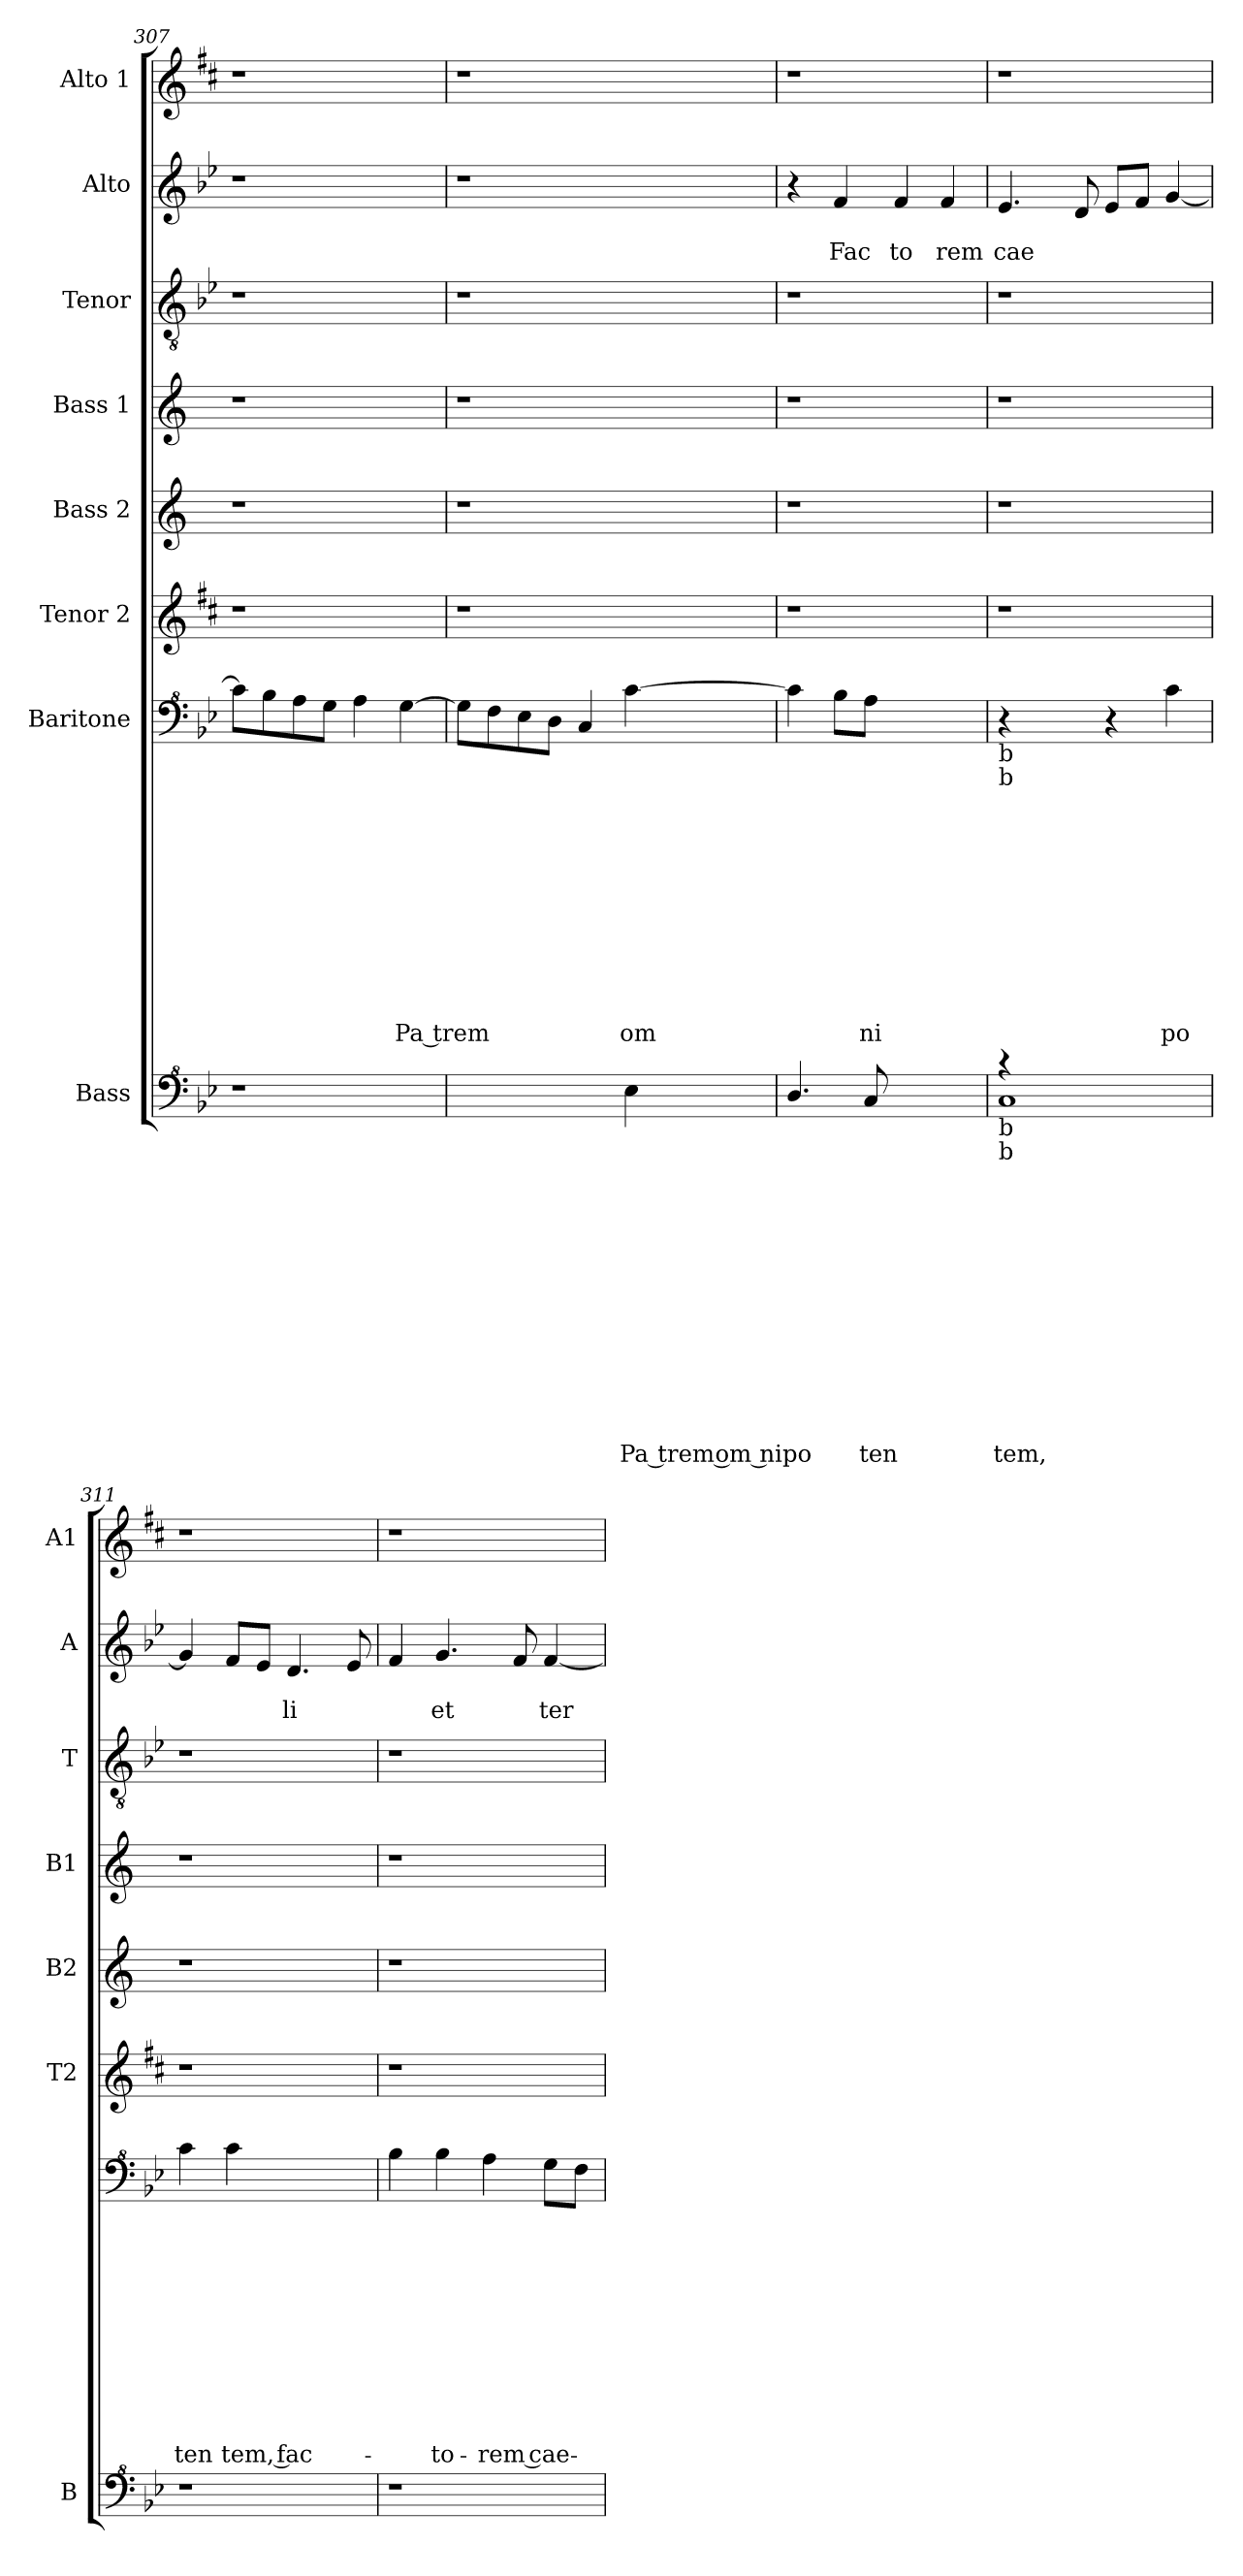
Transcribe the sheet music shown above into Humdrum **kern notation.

**kern	**text	**text	**text	**text	**text	**text	**text	**text	**text	**text	**text	**text	**text	**kern	**text	**text	**text	**text	**text	**text	**text	**text	**text	**text	**text	**kern	**kern	**kern	**kern	**kern	**text	**text	**kern
*part8	*part8	*part8	*part8	*part8	*part8	*part8	*part8	*part8	*part8	*part8	*part8	*part8	*part8	*part7	*part7	*part7	*part7	*part7	*part7	*part7	*part7	*part7	*part7	*part7	*part7	*part6	*part5	*part4	*part3	*part2	*part2	*part2	*part1
*staff8	*staff8	*staff8	*staff8	*staff8	*staff8	*staff8	*staff8	*staff8	*staff8	*staff8	*staff8	*staff8	*staff8	*staff7	*staff7	*staff7	*staff7	*staff7	*staff7	*staff7	*staff7	*staff7	*staff7	*staff7	*staff7	*staff6	*staff5	*staff4	*staff3	*staff2	*staff2	*staff2	*staff1
*I"Bass	*	*	*	*	*	*	*	*	*	*	*	*	*	*I"Baritone	*	*	*	*	*	*	*	*	*	*	*	*I"Tenor 2	*I"Bass 2	*I"Bass 1	*I"Tenor	*I"Alto	*	*	*I"Alto 1
*I'B	*	*	*	*	*	*	*	*	*	*	*	*	*	*	*	*	*	*	*	*	*	*	*	*	*	*I'T2	*I'B2	*I'B1	*I'T	*I'A	*	*	*I'A1
*clefF^4	*	*	*	*	*	*	*	*	*	*	*	*	*	*clefF^4	*	*	*	*	*	*	*	*	*	*	*	*clefG2	*clefG2	*clefG2	*clefGv2	*clefG2	*	*	*clefG2
*	*	*	*	*	*	*	*	*	*	*	*	*	*	*	*	*	*	*	*	*	*	*	*	*	*	*ITrd1c2	*	*	*ITrd1c2	*ITrd1c2	*	*	*ITrd1c2
*k[b-e-]	*	*	*	*	*	*	*	*	*	*	*	*	*	*k[b-e-]	*	*	*	*	*	*	*	*	*	*	*	*k[]	*k[]	*k[]	*k[b-e-a-d-]	*k[b-e-a-d-]	*	*	*k[]
*B-:	*	*	*	*	*	*	*	*	*	*	*	*	*	*B-:	*	*	*	*	*	*	*	*	*	*	*	*C:	*C:	*C:	*A-:	*A-:	*	*	*C:
=307	=307	=307	=307	=307	=307	=307	=307	=307	=307	=307	=307	=307	=307	=307	=307	=307	=307	=307	=307	=307	=307	=307	=307	=307	=307	=307	=307	=307	=307	=307	=307	=307	=307
1r	.	.	.	.	.	.	.	.	.	.	.	.	.	8cc\L]	.	.	.	.	.	.	.	.	.	.	.	1r	1r	1r	1r	1r	.	.	1r
.	.	.	.	.	.	.	.	.	.	.	.	.	.	8b-\	.	.	.	.	.	.	.	.	.	.	.	.	.	.	.	.	.	.	.
.	.	.	.	.	.	.	.	.	.	.	.	.	.	8a\	.	.	.	.	.	.	.	.	.	.	.	.	.	.	.	.	.	.	.
.	.	.	.	.	.	.	.	.	.	.	.	.	.	8g\J	.	.	.	.	.	.	.	.	.	.	.	.	.	.	.	.	.	.	.
.	.	.	.	.	.	.	.	.	.	.	.	.	.	4a\	.	.	.	.	.	.	.	.	.	.	.	.	.	.	.	.	.	.	.
!	!	!	!	!	!	!	!	!	!	!	!	!	!	!	!	!	!	!	!	!	!	!	!	!	!LO:LY:b	!	!	!	!	!	!	!	!
.	.	.	.	.	.	.	.	.	.	.	.	.	.	[>4g\	.	.	.	.	.	.	.	.	.	.	Pa trem	.	.	.	.	.	.	.	.
=308	=308	=308	=308	=308	=308	=308	=308	=308	=308	=308	=308	=308	=308	=308	=308	=308	=308	=308	=308	=308	=308	=308	=308	=308	=308	=308	=308	=308	=308	=308	=308	=308	=308
2.ryy	.	.	.	.	.	.	.	.	.	.	.	.	.	8g\L]	.	.	.	.	.	.	.	.	.	.	.	1r	1r	1r	1r	1r	.	.	1r
.	.	.	.	.	.	.	.	.	.	.	.	.	.	8f\	.	.	.	.	.	.	.	.	.	.	.	.	.	.	.	.	.	.	.
.	.	.	.	.	.	.	.	.	.	.	.	.	.	8e-\	.	.	.	.	.	.	.	.	.	.	.	.	.	.	.	.	.	.	.
.	.	.	.	.	.	.	.	.	.	.	.	.	.	8d\J	.	.	.	.	.	.	.	.	.	.	.	.	.	.	.	.	.	.	.
.	.	.	.	.	.	.	.	.	.	.	.	.	.	4c/	.	.	.	.	.	.	.	.	.	.	.	.	.	.	.	.	.	.	.
!	!	!	!	!	!	!	!	!	!	!	!	!	!LO:LY:b:rj	!	!	!	!	!	!	!	!	!	!	!	!LO:LY:b	!	!	!	!	!	!	!	!
4e-\	.	.	.	.	.	.	.	.	.	.	.	.	Pa trem om ni	[>4cc\	.	.	.	.	.	.	.	.	.	.	om	.	.	.	.	.	.	.	.
=309	=309	=309	=309	=309	=309	=309	=309	=309	=309	=309	=309	=309	=309	=309	=309	=309	=309	=309	=309	=309	=309	=309	=309	=309	=309	=309	=309	=309	=309	=309	=309	=309	=309
!	!	!	!	!	!	!	!	!	!	!	!	!	!LO:LY:b	!	!	!	!	!	!	!	!	!	!	!	!	!	!	!	!	!	!	!	!
4.d/	.	.	.	.	.	.	.	.	.	.	.	.	po	4cc\]	.	.	.	.	.	.	.	.	.	.	.	1r	1r	1r	1r	4r	.	.	1r
!	!	!	!	!	!	!	!	!	!	!	!	!	!	!	!	!	!	!	!	!	!	!	!	!	!	!	!	!	!	!	!	!LO:LY:b	!
.	.	.	.	.	.	.	.	.	.	.	.	.	.	8b-\L	.	.	.	.	.	.	.	.	.	.	.	.	.	.	.	4e-/	.	Fac	.
!	!	!	!	!	!	!	!	!	!	!	!	!	!LO:LY:b	!	!	!	!	!	!	!	!	!	!	!	!LO:LY:b	!	!	!	!	!	!	!	!
8c/	.	.	.	.	.	.	.	.	.	.	.	.	ten	8a\J	.	.	.	.	.	.	.	.	.	.	ni	.	.	.	.	.	.	.	.
!	!	!	!	!	!	!	!	!	!	!	!	!	!	!	!	!	!	!	!	!	!	!	!	!	!	!	!	!	!	!	!	!LO:LY:b	!
2ryy	.	.	.	.	.	.	.	.	.	.	.	.	.	2ryy	.	.	.	.	.	.	.	.	.	.	.	.	.	.	.	4e-/	.	to	.
!	!	!	!	!	!	!	!	!	!	!	!	!	!	!	!	!	!	!	!	!	!	!	!	!	!	!	!	!	!	!	!	!LO:LY:b	!
.	.	.	.	.	.	.	.	.	.	.	.	.	.	.	.	.	.	.	.	.	.	.	.	.	.	.	.	.	.	4e-/	.	rem	.
!!LO:LB:g=z
=310	=310	=310	=310	=310	=310	=310	=310	=310	=310	=310	=310	=310	=310	=310	=310	=310	=310	=310	=310	=310	=310	=310	=310	=310	=310	=310	=310	=310	=310	=310	=310	=310	=310
*^	*	*	*	*	*	*	*	*	*	*	*	*	*	*	*	*	*	*	*	*	*	*	*	*	*	*	*	*	*	*	*	*	*
!	!	!	!	!	!	!	!	!	!	!	!	!	!	!	!LO:TX:b:t=b	!	!	!	!	!	!	!	!	!	!	!	!	!	!	!	!	!	!	!
!	!	!	!	!	!	!	!	!	!	!	!	!	!	!	!LO:TX:b:t=b	!	!	!	!	!	!	!	!	!	!	!	!	!	!	!	!	!	!	!
!LO:TX:b:t=b	!	!	!	!	!	!	!	!	!	!	!	!	!	!	!	!	!	!	!	!	!	!	!	!	!	!	!	!	!	!	!	!	!	!
!LO:TX:b:t=b	!	!	!	!	!	!	!	!	!	!	!	!	!	!	!	!	!	!	!	!	!	!	!	!	!	!	!	!	!	!	!	!	!	!
!	!	!	!	!	!	!	!	!	!	!	!	!	!	!LO:LY:b	!	!	!	!	!	!	!	!	!	!	!	!	!	!	!	!	!	!	!LO:LY:b	!
4rcc	1c	.	.	.	.	.	.	.	.	.	.	.	.	tem,	4r	.	.	.	.	.	.	.	.	.	.	.	1r	1r	1r	1r	4.d-/	.	cae	1r
2.ryy	.	.	.	.	.	.	.	.	.	.	.	.	.	.	4ryy	.	.	.	.	.	.	.	.	.	.	.	.	.	.	.	.	.	.	.
.	.	.	.	.	.	.	.	.	.	.	.	.	.	.	.	.	.	.	.	.	.	.	.	.	.	.	.	.	.	.	8c/	.	.	.
.	.	.	.	.	.	.	.	.	.	.	.	.	.	.	4r	.	.	.	.	.	.	.	.	.	.	.	.	.	.	.	8d-/L	.	.	.
.	.	.	.	.	.	.	.	.	.	.	.	.	.	.	.	.	.	.	.	.	.	.	.	.	.	.	.	.	.	.	8e-/J	.	.	.
!	!	!	!	!	!	!	!	!	!	!	!	!	!	!	!	!	!	!	!	!	!	!	!	!	!	!LO:LY:b:rj	!	!	!	!	!	!	!	!
.	.	.	.	.	.	.	.	.	.	.	.	.	.	.	4cc\	.	.	.	.	.	.	.	.	.	.	po	.	.	.	.	[<4f/	.	.	.
*v	*v	*	*	*	*	*	*	*	*	*	*	*	*	*	*	*	*	*	*	*	*	*	*	*	*	*	*	*	*	*	*	*	*	*
=311	=311	=311	=311	=311	=311	=311	=311	=311	=311	=311	=311	=311	=311	=311	=311	=311	=311	=311	=311	=311	=311	=311	=311	=311	=311	=311	=311	=311	=311	=311	=311	=311	=311
!	!	!	!	!	!	!	!	!	!	!	!	!	!	!	!	!	!	!	!	!	!	!	!	!	!LO:LY:b	!	!	!	!	!	!	!	!
1r	.	.	.	.	.	.	.	.	.	.	.	.	.	4cc\	.	.	.	.	.	.	.	.	.	.	ten	1r	1r	1r	1r	4f/]	.	.	1r
!	!	!	!	!	!	!	!	!	!	!	!	!	!	!	!	!	!	!	!	!	!	!	!	!	!LO:LY:b	!	!	!	!	!	!	!	!
.	.	.	.	.	.	.	.	.	.	.	.	.	.	4cc\	.	.	.	.	.	.	.	.	.	.	tem, fac-	.	.	.	.	8e-/L	.	.	.
.	.	.	.	.	.	.	.	.	.	.	.	.	.	.	.	.	.	.	.	.	.	.	.	.	.	.	.	.	.	8d-/J	.	.	.
!	!	!	!	!	!	!	!	!	!	!	!	!	!	!	!	!	!	!	!	!	!	!	!	!	!	!	!	!	!	!	!	!LO:LY:b	!
.	.	.	.	.	.	.	.	.	.	.	.	.	.	2ryy	.	.	.	.	.	.	.	.	.	.	.	.	.	.	.	4.c/	.	li	.
.	.	.	.	.	.	.	.	.	.	.	.	.	.	.	.	.	.	.	.	.	.	.	.	.	.	.	.	.	.	8d-/	.	.	.
=312	=312	=312	=312	=312	=312	=312	=312	=312	=312	=312	=312	=312	=312	=312	=312	=312	=312	=312	=312	=312	=312	=312	=312	=312	=312	=312	=312	=312	=312	=312	=312	=312	=312
1r	.	.	.	.	.	.	.	.	.	.	.	.	.	4b-\	.	.	.	.	.	.	.	.	.	.	.	1r	1r	1r	1r	4e-/	.	.	1r
!	!	!	!	!	!	!	!	!	!	!	!	!	!	!	!	!	!	!	!	!	!	!	!	!	!LO:LY:b	!	!	!	!	!	!	!LO:LY:b	!
.	.	.	.	.	.	.	.	.	.	.	.	.	.	4b-\	.	.	.	.	.	.	.	.	.	.	-to-	.	.	.	.	4.f/	.	et	.
!	!	!	!	!	!	!	!	!	!	!	!	!	!	!	!	!	!	!	!	!	!	!	!	!	!LO:LY:b	!	!	!	!	!	!	!	!
.	.	.	.	.	.	.	.	.	.	.	.	.	.	4a\	.	.	.	.	.	.	.	.	.	.	-rem cae-	.	.	.	.	.	.	.	.
.	.	.	.	.	.	.	.	.	.	.	.	.	.	.	.	.	.	.	.	.	.	.	.	.	.	.	.	.	.	8e-/	.	.	.
!	!	!	!	!	!	!	!	!	!	!	!	!	!	!	!	!	!	!	!	!	!	!	!	!	!	!	!	!	!	!	!	!LO:LY:b	!
.	.	.	.	.	.	.	.	.	.	.	.	.	.	8g\L	.	.	.	.	.	.	.	.	.	.	.	.	.	.	.	[<4e-/	.	ter	.
.	.	.	.	.	.	.	.	.	.	.	.	.	.	8f\J	.	.	.	.	.	.	.	.	.	.	.	.	.	.	.	.	.	.	.
=	=	=	=	=	=	=	=	=	=	=	=	=	=	=	=	=	=	=	=	=	=	=	=	=	=	=	=	=	=	=	=	=	=
*-	*-	*-	*-	*-	*-	*-	*-	*-	*-	*-	*-	*-	*-	*-	*-	*-	*-	*-	*-	*-	*-	*-	*-	*-	*-	*-	*-	*-	*-	*-	*-	*-	*-
